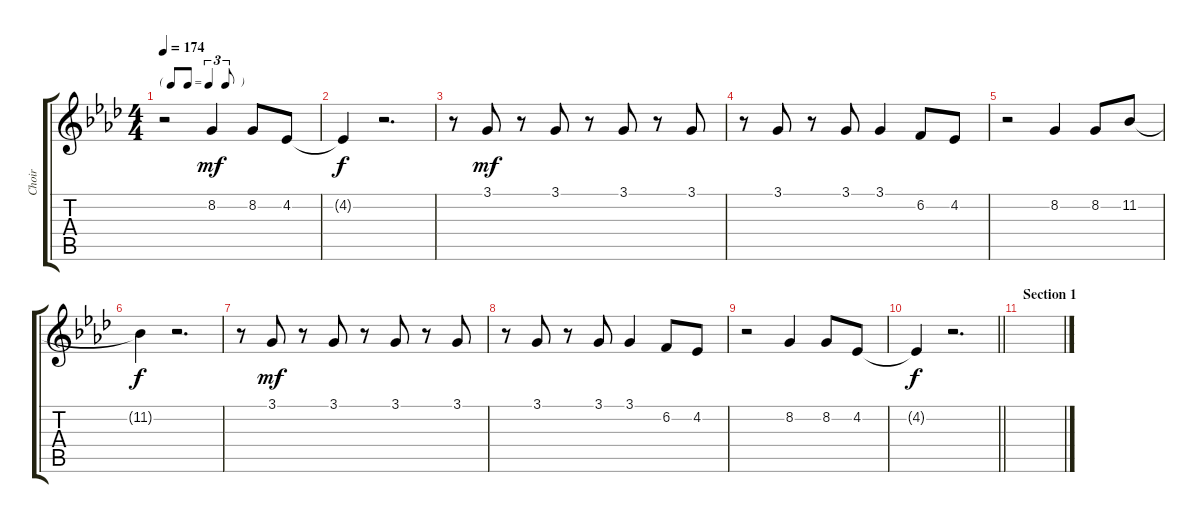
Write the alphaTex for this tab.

\track ("Choir" "Choir") {instrument choiraahs}
\staff {score tabs}
\tuning (E4 B3 G3 D3 A2 E2) {hide}
\ts (4 4)
\tf triplet8th
\tempo 174
\clef g2
\ks ab
r.2{dy mf} 8.2.4 8.2.8 4.2.8 |
4.2{t}.4{dy f} r.2{d} |
r.8 3.1.8{dy mf} r.8 3.1.8 r.8 3.1.8 r.8 3.1.8 |
r.8 3.1.8 r.8 3.1.8 3.1.4 6.2.8 4.2.8 |
r.2 8.2.4 8.2.8 11.2.8 |
11.2{t}.4{dy f} r.2{d} |
r.8 3.1.8{dy mf} r.8 3.1.8 r.8 3.1.8 r.8 3.1.8 |
r.8 3.1.8 r.8 3.1.8 3.1.4 6.2.8 4.2.8 |
r.2 8.2.4 8.2.8 4.2.8 |
\barLineRight lightlight
4.2{t}.4{dy f} r.2{d} |
\section ("" "Section 1")
